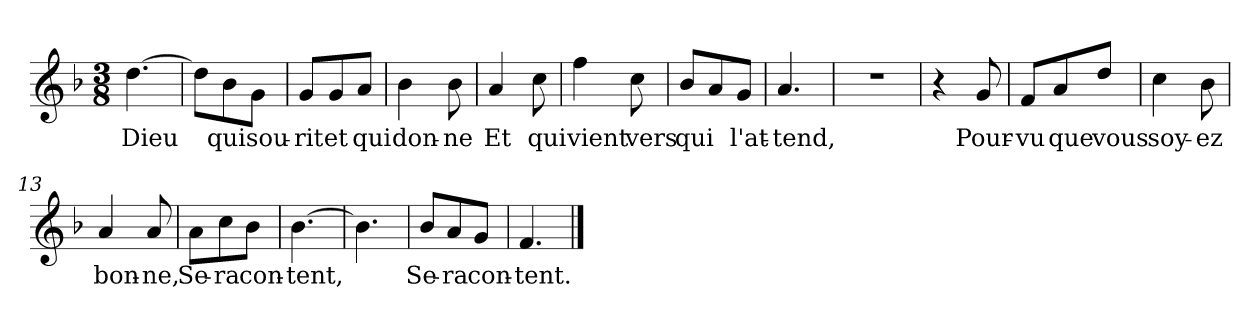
**kern	**text
*part1	*part1
*staff1	*staff1
*clefG2	*
*k[b-]	*
*M3/8	*
=1	=1
!	!LO:LY:b
[4.dd\	Dieu
=2	=2
8dd\L]	.
!	!LO:LY:b
8b-\	qui
!	!LO:LY:b
8g\J	sou-
=3	=3
!	!LO:LY:b
8g/L	-rit
!	!LO:LY:b
8g/	et
!	!LO:LY:b
8a/J	qui
=4	=4
!	!LO:LY:b
4b-\	don-
!	!LO:LY:b
8b-\	-ne
=5	=5
!	!LO:LY:b
4a/	Et
!	!LO:LY:b
8cc\	qui
=6	=6
!	!LO:LY:b
4ff\	vient
!	!LO:LY:b
8cc\	vers
=7	=7
!	!LO:LY:b
8b-/L	qui
8a/	.
!	!LO:LY:b
8g/J	l'at-
=8	=8
!	!LO:LY:b
4.a/	-tend,
=9	=9
4.r	.
=10	=10
4r	.
!	!LO:LY:b
8g/	Pour-
=11	=11
!	!LO:LY:b
8f/L	-vu
!	!LO:LY:b
8a/	que
!	!LO:LY:b
8dd/J	vous
=12	=12
!	!LO:LY:b
4cc\	soy-
!	!LO:LY:b
8b-\	-ez
!!LO:LB:g=z
=13	=13
!	!LO:LY:b
4a/	bon-
!	!LO:LY:b
8a/	-ne,
=14	=14
!	!LO:LY:b
8a\L	Se-
!	!LO:LY:b
8cc\	-ra
!	!LO:LY:b
8b-\J	con-
=15	=15
!	!LO:LY:b
[4.b-\	-tent,
=16	=16
4.b-\]	.
=17	=17
!	!LO:LY:b
8b-/L	Se-
!	!LO:LY:b
8a/	-ra
!	!LO:LY:b
8g/J	con-
=18	=18
!	!LO:LY:b
4.f/	-tent.
==	==
*-	*-
